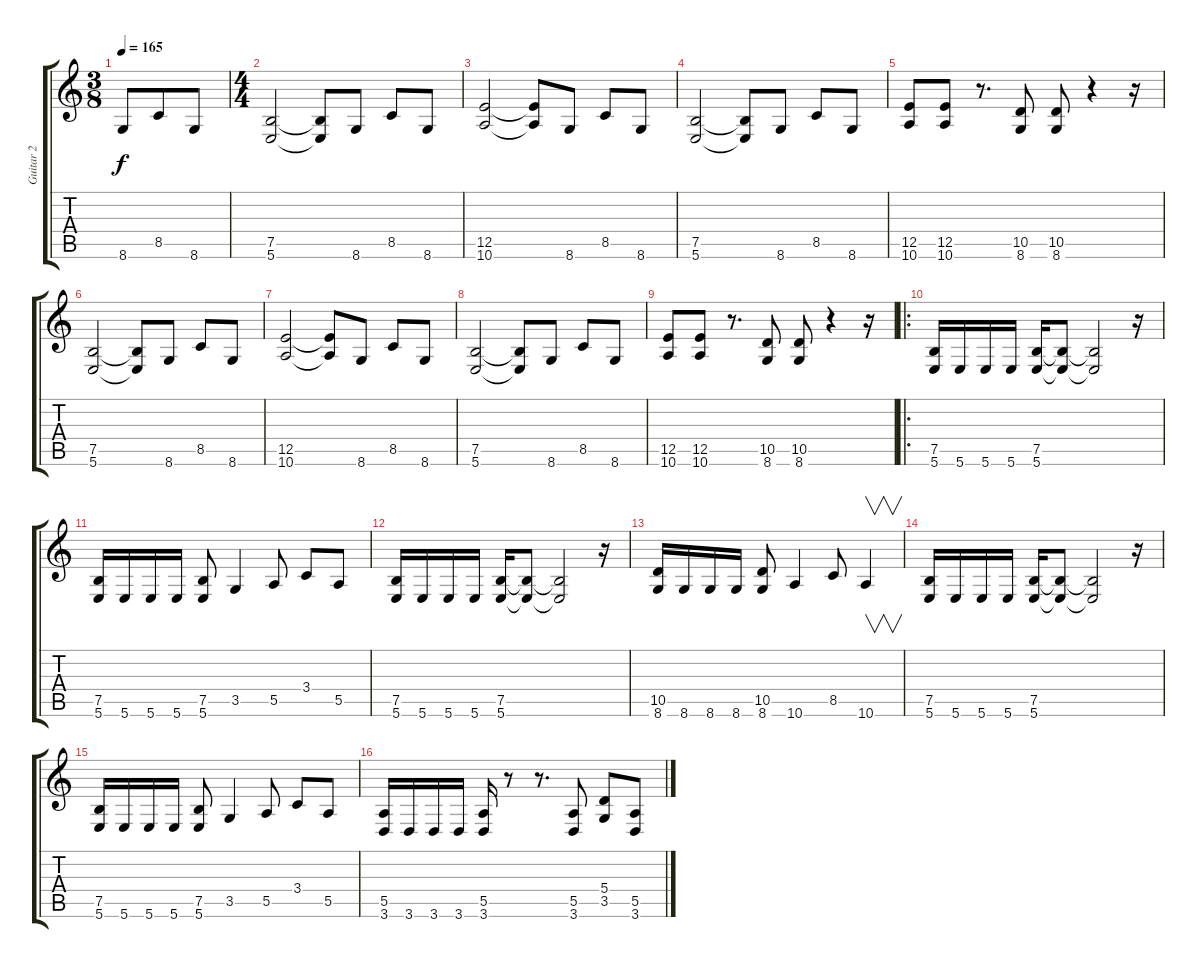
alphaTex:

\track ("Guitar 2" "Guitar 2") {instrument distortionguitar}
\staff {score tabs}
\tuning (B3 Gb3 D3 A2 E2 B1) {hide}
\ts (3 8)
\tempo 165
\clef g2
\ks c
8.6.8{dy f instrument distortionguitar} 8.5.8 8.6.8 |
\ts (4 4)
(7.5 5.6).2 (7.5{t} 5.6{t}).8 8.6.8 8.5.8 8.6.8 |
(12.5 10.6).2 (12.5{t} 10.6{t}).8 8.6.8 8.5.8 8.6.8 |
(7.5 5.6).2 (7.5{t} 5.6{t}).8 8.6.8 8.5.8 8.6.8 |
(12.5 10.6).8 (12.5 10.6).8 r.8{d} (10.5 8.6).8 (10.5 8.6).8 r.4 r.16 |
(7.5 5.6).2 (7.5{t} 5.6{t}).8 8.6.8 8.5.8 8.6.8 |
(12.5 10.6).2 (12.5{t} 10.6{t}).8 8.6.8 8.5.8 8.6.8 |
(7.5 5.6).2 (7.5{t} 5.6{t}).8 8.6.8 8.5.8 8.6.8 |
(12.5 10.6).8 (12.5 10.6).8 r.8{d} (10.5 8.6).8 (10.5 8.6).8 r.4 r.16 |
\ro
(7.5 5.6).16 5.6.16 5.6.16 5.6.16 (7.5 5.6).16 (7.5{t} 5.6{t}).8 (7.5{t} 5.6{t}).2 r.16 |
(7.5 5.6).16 5.6.16 5.6.16 5.6.16 (7.5 5.6).8 3.5.4 5.5.8 3.4.8 5.5.8 |
(7.5 5.6).16 5.6.16 5.6.16 5.6.16 (7.5 5.6).16 (7.5{t} 5.6{t}).8 (7.5{t} 5.6{t}).2 r.16 |
(10.5 8.6).16 8.6.16 8.6.16 8.6.16 (10.5 8.6).8 10.6.4 8.5.8 10.6.4{v} |
(7.5 5.6).16 5.6.16 5.6.16 5.6.16 (7.5 5.6).16 (7.5{t} 5.6{t}).8 (7.5{t} 5.6{t}).2 r.16 |
(7.5 5.6).16 5.6.16 5.6.16 5.6.16 (7.5 5.6).8 3.5.4 5.5.8 3.4.8 5.5.8 |
(5.5 3.6).16 3.6.16 3.6.16 3.6.16 (5.5 3.6).16 r.8 r.8{d} (5.5 3.6).8 (5.4 3.5).8 (5.5 3.6).8
